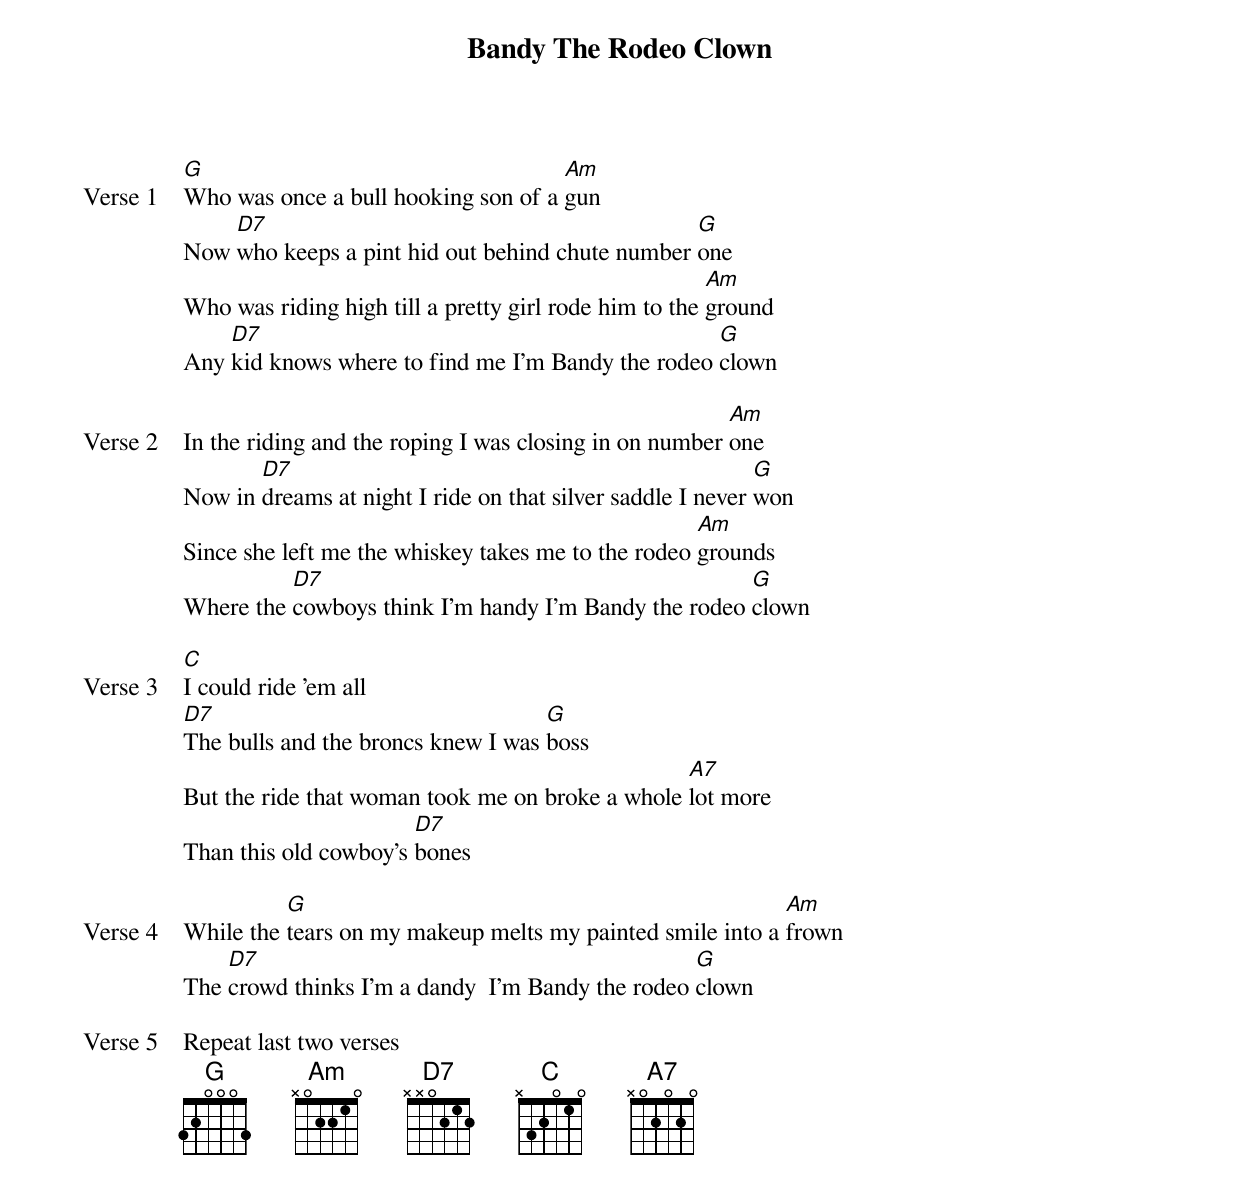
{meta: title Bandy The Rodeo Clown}
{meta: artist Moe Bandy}
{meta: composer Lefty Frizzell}
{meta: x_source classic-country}
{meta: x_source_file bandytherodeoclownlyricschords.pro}
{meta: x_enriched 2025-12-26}

{start_of_verse: Verse 1}
[G]Who was once a bull hooking son of a [Am]gun
Now [D7]who keeps a pint hid out behind chute number [G]one
Who was riding high till a pretty girl rode him to the [Am]ground
Any [D7]kid knows where to find me I'm Bandy the rodeo [G]clown
{end_of_verse}

{start_of_verse: Verse 2}
In the riding and the roping I was closing in on number [Am]one
Now in [D7]dreams at night I ride on that silver saddle I never [G]won
Since she left me the whiskey takes me to the rodeo [Am]grounds
Where the [D7]cowboys think I'm handy I'm Bandy the rodeo [G]clown
{end_of_verse}

{start_of_verse: Verse 3}
[C]I could ride 'em all
[D7]The bulls and the broncs knew I was [G]boss
But the ride that woman took me on broke a whole [A7]lot more
Than this old cowboy's [D7]bones
{end_of_verse}

{start_of_verse: Verse 4}
While the [G]tears on my makeup melts my painted smile into a [Am]frown
The [D7]crowd thinks I'm a dandy  I'm Bandy the rodeo [G]clown
{end_of_verse}

{start_of_verse: Verse 5}
Repeat last two verses
{end_of_verse}
